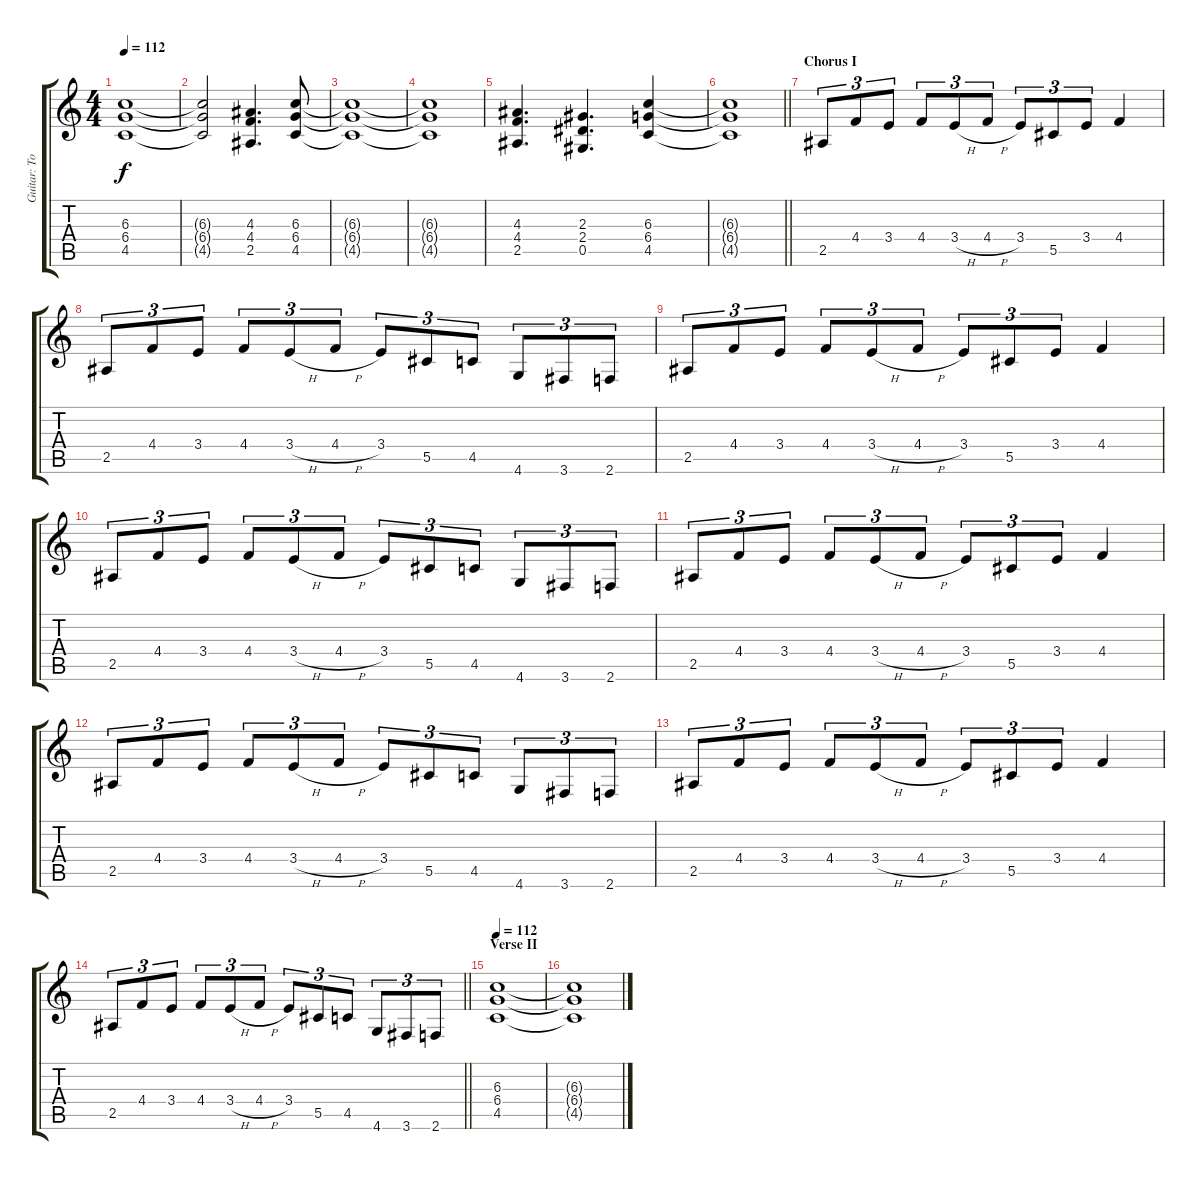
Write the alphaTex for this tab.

\track ("Guitar: Tony" "Guitar: To") {instrument overdrivenguitar}
\staff {score tabs}
\tuning (Eb4 Bb3 Gb3 Db3 Ab2 Eb2) {hide}
\ts (4 4)
\tempo 112
\clef g2
\ks c
(6.3{t} 6.4{t} 4.5{t}).1{dy f} |
(6.3{t} 6.4{t} 4.5{t}).2 (4.3 4.4 2.5).4{d volume 13} (6.3 6.4 4.5).8{volume 0} |
(6.3{t} 6.4{t} 4.5{t}).1 |
(6.3{t} 6.4{t} 4.5{t}).1 |
(4.3 4.4 2.5).4{d volume 13} (2.3 2.4 0.5).4{d} (6.3 6.4 4.5).4 |
\barLineRight lightlight
(6.3{t} 6.4{t} 4.5{t}).1 |
\section ("" "Chorus I")
2.5.8{tu (3 2)} 4.4.8{tu (3 2)} 3.4.8{tu (3 2)} 4.4.8{tu (3 2)} 3.4{h}.8{tu (3 2)} 4.4{h}.8{tu (3 2)} 3.4.8{tu (3 2)} 5.5.8{tu (3 2)} 3.4.8{tu (3 2)} 4.4.4 |
2.5.8{tu (3 2)} 4.4.8{tu (3 2)} 3.4.8{tu (3 2)} 4.4.8{tu (3 2)} 3.4{h}.8{tu (3 2)} 4.4{h}.8{tu (3 2)} 3.4.8{tu (3 2)} 5.5.8{tu (3 2)} 4.5.8{tu (3 2)} 4.6.8{tu (3 2)} 3.6.8{tu (3 2)} 2.6.8{tu (3 2)} |
2.5.8{tu (3 2)} 4.4.8{tu (3 2)} 3.4.8{tu (3 2)} 4.4.8{tu (3 2)} 3.4{h}.8{tu (3 2)} 4.4{h}.8{tu (3 2)} 3.4.8{tu (3 2)} 5.5.8{tu (3 2)} 3.4.8{tu (3 2)} 4.4.4 |
2.5.8{tu (3 2)} 4.4.8{tu (3 2)} 3.4.8{tu (3 2)} 4.4.8{tu (3 2)} 3.4{h}.8{tu (3 2)} 4.4{h}.8{tu (3 2)} 3.4.8{tu (3 2)} 5.5.8{tu (3 2)} 4.5.8{tu (3 2)} 4.6.8{tu (3 2)} 3.6.8{tu (3 2)} 2.6.8{tu (3 2)} |
2.5.8{tu (3 2)} 4.4.8{tu (3 2)} 3.4.8{tu (3 2)} 4.4.8{tu (3 2)} 3.4{h}.8{tu (3 2)} 4.4{h}.8{tu (3 2)} 3.4.8{tu (3 2)} 5.5.8{tu (3 2)} 3.4.8{tu (3 2)} 4.4.4 |
2.5.8{tu (3 2)} 4.4.8{tu (3 2)} 3.4.8{tu (3 2)} 4.4.8{tu (3 2)} 3.4{h}.8{tu (3 2)} 4.4{h}.8{tu (3 2)} 3.4.8{tu (3 2)} 5.5.8{tu (3 2)} 4.5.8{tu (3 2)} 4.6.8{tu (3 2)} 3.6.8{tu (3 2)} 2.6.8{tu (3 2)} |
2.5.8{tu (3 2)} 4.4.8{tu (3 2)} 3.4.8{tu (3 2)} 4.4.8{tu (3 2)} 3.4{h}.8{tu (3 2)} 4.4{h}.8{tu (3 2)} 3.4.8{tu (3 2)} 5.5.8{tu (3 2)} 3.4.8{tu (3 2)} 4.4.4 |
\barLineRight lightlight
2.5.8{tu (3 2)} 4.4.8{tu (3 2)} 3.4.8{tu (3 2)} 4.4.8{tu (3 2)} 3.4{h}.8{tu (3 2)} 4.4{h}.8{tu (3 2)} 3.4.8{tu (3 2)} 5.5.8{tu (3 2)} 4.5.8{tu (3 2)} 4.6.8{tu (3 2)} 3.6.8{tu (3 2)} 2.6.8{tu (3 2)} |
\section ("" "Verse II")
\tempo 112
(6.3 6.4 4.5).1{volume 0} |
(6.3{t} 6.4{t} 4.5{t}).1
